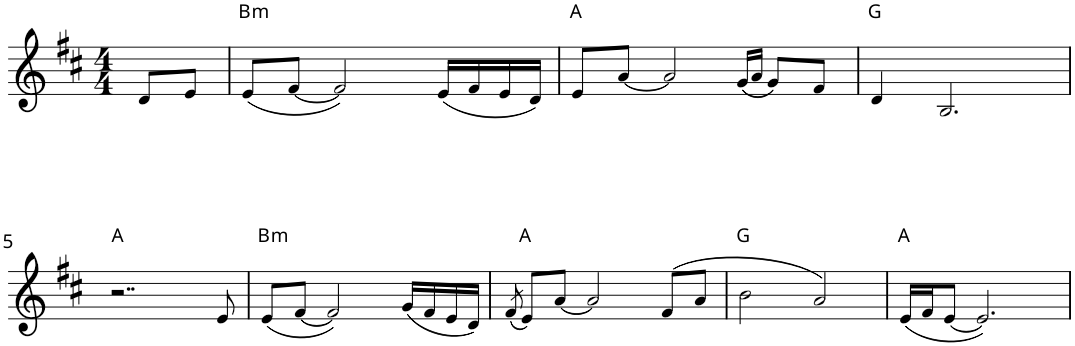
**kern	**harte
*part1	*part1
*staff1	*
*I"Treble	*
*I'Tr.	*
*clefG2	*
*k[f#c#]	*
*D:	*
*M4/4	*
=1	=1
8d!/L	.
8e!/J	.
=2	=2
!	!LO:H:kt=m
(8e!/L	B:min
[8f#!/J	.
2f#!/])	.
(16e!/LL	.
16f#!/	.
16e!/	.
16d!/JJ)	.
=3	=3
8e!/L	A:maj
[8a!/J	.
2a!/]	.
(16qg/LL	.
16qa/JJ	.
8g!/L)	.
8f#!/J	.
=4	=4
4d!/	G:maj
2.B!/	.
!!LO:LB:g=z
=5	=5
2..r	A:maj
8e!/	.
=6	=6
!	!LO:H:kt=m
(8e!/L	B:min
[8f#!/J	.
2f#!/])	.
(16g!/LL	.
16f#!/	.
16e!/	.
16d!/JJ)	.
=7	=7
(8qf#/	.
8e!/L)	A:maj
[8a!/J	.
2a!/]	.
(8f#!/L	.
8a!/J	.
=8	=8
2b!\	G:maj
2a!/)	.
=9	=9
(16e!/LL	A:maj
16f#!/J	.
[8e!/J	.
2.e!/])	.
=	=
*-	*-
